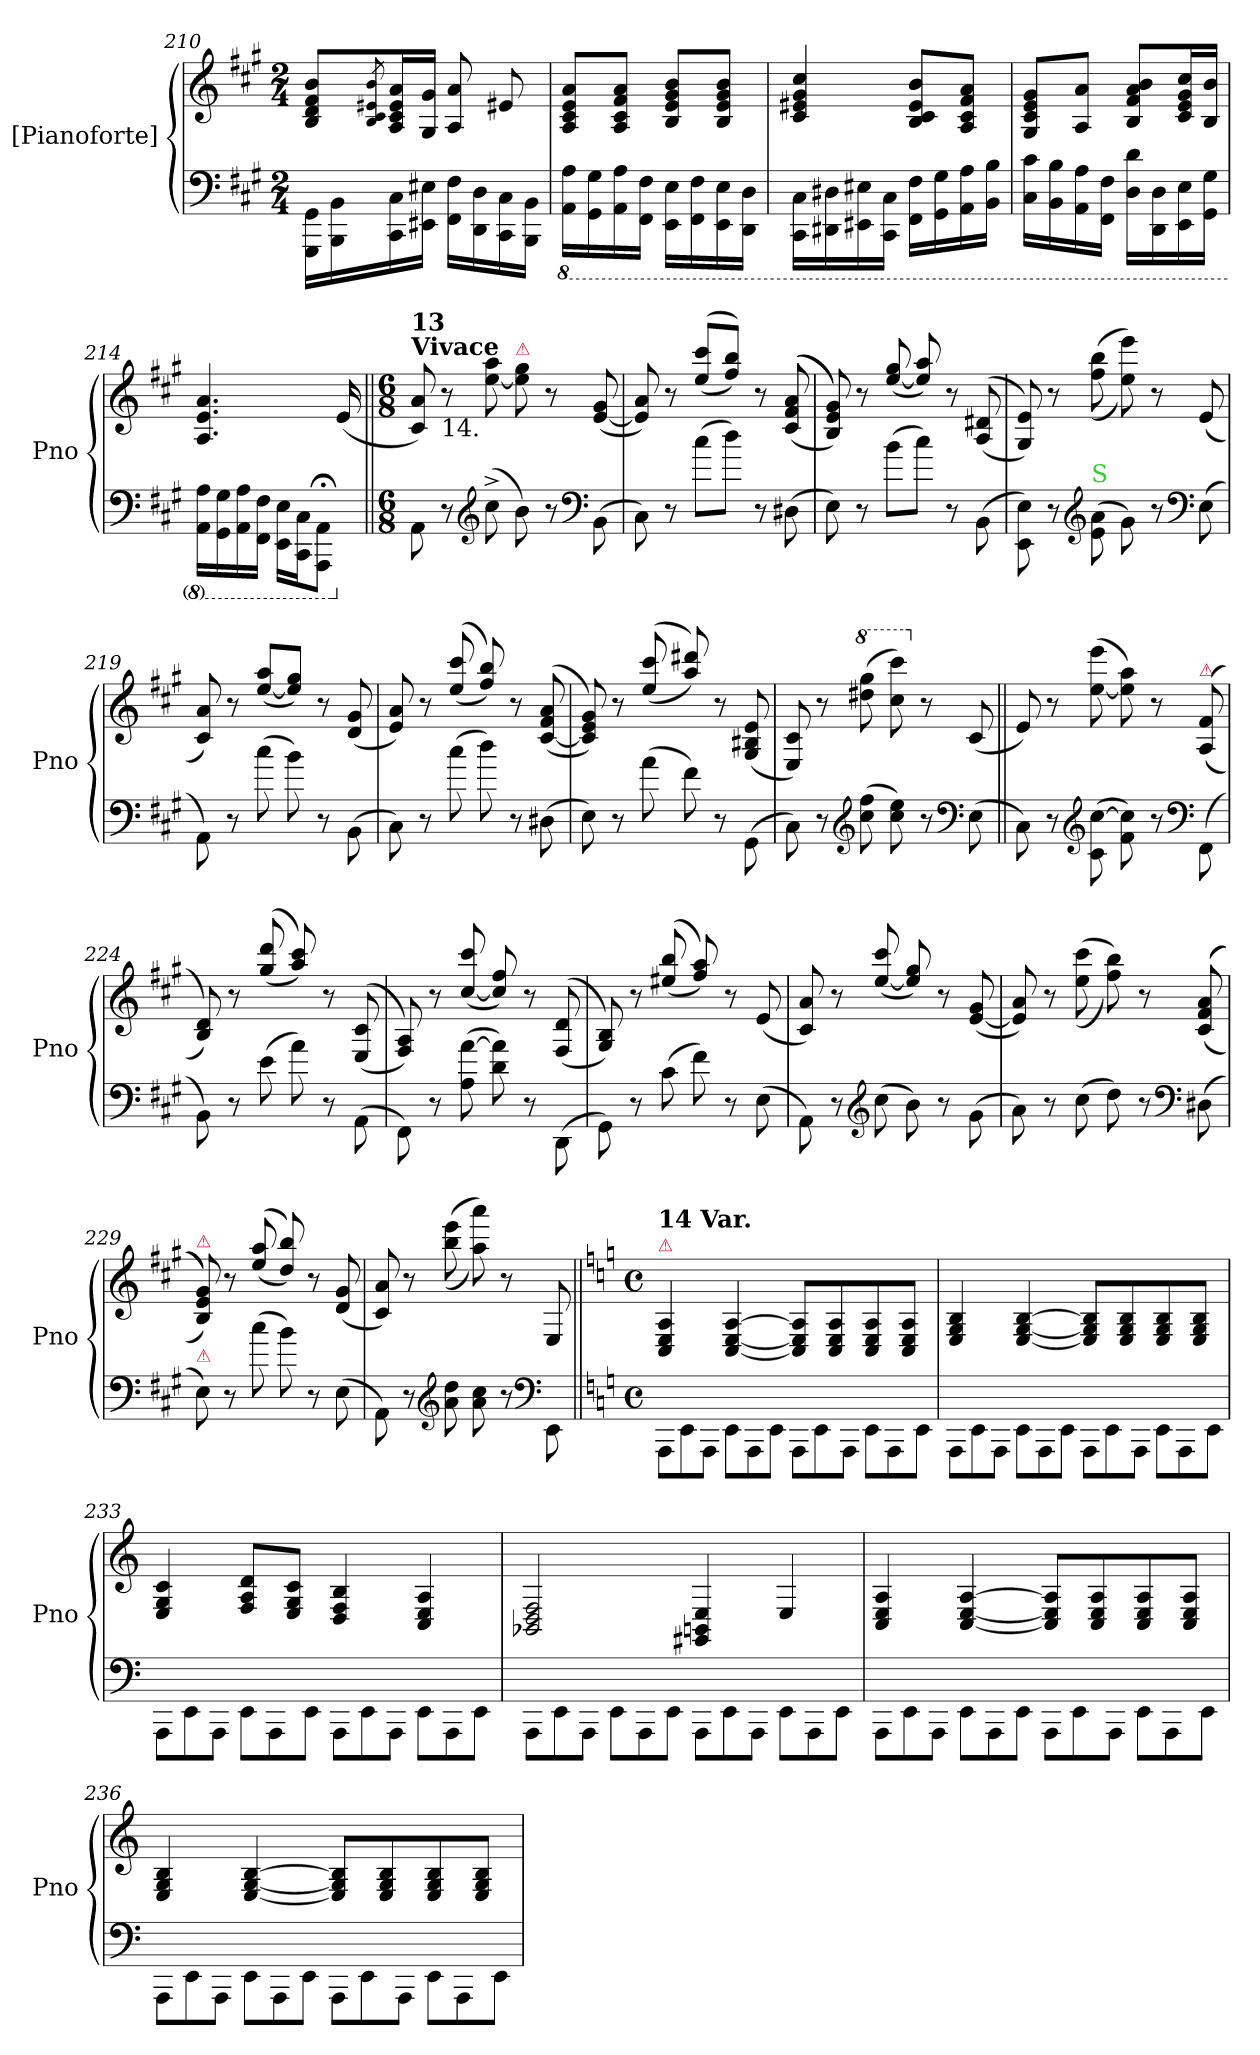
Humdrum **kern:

**kern	**kern	**dynam
*part2	*part1	*part1
*staff2	*staff1	*staff1
*I"[Pianoforte]	*I"[Pianoforte]	*
*I'Pno	*I'Pno	*
*clefF4	*clefG2	*
*k[f#c#g#]	*k[f#c#g#]	*
*M2/4	*M2/4	*
=210	=210	=210
16GGG#\ 16GG#\LL	8B/ 8d/ 8f#/ 8b/L	.
16BBB\ 16BB\	.	.
.	8qB/ 8qc#/ 8qe#X/ 8qb/	.
16CC#\ 16C#\	16A/ 16c#]/ 16e#]/ 16a/L	.
16EE#X\ 16E#X\JJ	16G#/ 16g#/JJ	.
16FF#\ 16F#\LL	8A/ 8a/	.
16DD\ 16D\	.	.
16CC#\ 16C#\	8e#X/	.
16BBB\ 16BB\JJ	.	.
=211	=211	=211
*8ba	*	*
16AAA\ 16AA\LL	8A/ 8c#/ 8e/ 8a/L	.
16GGG#\ 16GG#\	.	.
16AAA\ 16AA\	8A/ 8c#/ 8f#/ 8a/J	.
16FFF#\ 16FF#\JJ	.	.
16EEE\ 16EE\LL	8B/ 8e/ 8g#/ 8b/L	.
16FFF#\ 16FF#\	.	.
16EEE\ 16EE\	8B/ 8e/ 8g#/ 8b/J	.
16DDD\ 16DD\JJ	.	.
=212	=212	=212
16CCC#\ 16CC#\LL	4c#/ 4e#X/ 4g#/ 4cc#/	.
16DDD#X\ 16DD#X\	.	.
16EEE#X\ 16EE#X\	.	.
16CCC#\ 16CC#\JJ	.	.
16FFF#\ 16FF#\LL	8B/ 8c#/ 8e#/ 8b/L	.
16GGG#\ 16GG#\	.	.
16AAA\ 16AA\	8A/ 8c#/ 8f#/ 8a/J	.
16BBB\ 16BB\JJ	.	.
=213	=213	=213
16CC#\ 16C#\LL	8G#/ 8c#/ 8e/ 8g#/L	.
16BBB\ 16BB\	.	.
16AAA\ 16AA\	8A/ 8a/J	.
16FFF#\ 16FF#\JJ	.	.
16DD\ 16D\LL	8B/ 8f#/ 8a/ 8b/L	.
16DDD\ 16DD\	.	.
16EEE\ 16EE\	16c#/ 16e/ 16g#/ 16cc#/L	.
16GGG#\ 16GG#\JJ	16B/ 16b/JJ	.
=214	=214	=214
!	!LO:N:vis=4.	!
16AAA\ 16AA\LL	4..A/ 4..e/ 4..a/	.
16GGG#\ 16GG#\	.	.
16AAA\ 16AA\	.	.
16FFF#\ 16FF#\JJ	.	.
16EEE\ 16EE\LL	.	.
16CCC#\ 16CC#\J	.	.
8AAAA;<\ 8AAA;<\J	.	.
.	(16e/	.
=215||	=215||	=215||
*M6/8	*M6/8	*
*X8ba	*	*
!	!LO:TX:a:B:t=Vivace	!
!	!LO:TX:a:B:t=13	!
8AA\	8c#/ 8a/)	.
!	!LO:TX:b:t=14.	!
8r	8r	.
*clefG2	*	*
(8cc#^\	[8ee\ 8aa\	.
!	!LO:TX:a:color=crimson:t=⚠	!
8b\)	8ee]\ 8gg#\	.
8r	8r	.
*clefF4	*	*
(8BB\	(>[8e/ 8g#/	.
=216	=216	=216
8C#\)	8e]/ 8a/)	.
8r	8r	.
(>8cc#\L	(<(>8ee/ 8ccc#/L	.
8dd\J)	8ff#/ 8bb/J))	.
8r	8r	.
(8D#X\	(<(<(<8c#/ 8f#/ 8a/	.
=217	=217	=217
8E\)	8B/ 8e/ 8g#/)))	.
8r	8r	.
(>8b\L	(>[8ee/ 8gg#/	.
8cc#\J)	8ee]/ 8aa/)	.
8r	8r	.
(8BB\	(>(>8A/ 8d#X/	.
=218	=218	=218
8EE\ 8E\)	8G#/ 8e/))	.
8r	8r	.
*clefG2	*	*
!LO:TX:a:color=limegreen:t=S	!	!
(8e\ 8a\	(<(>8ff#\ 8bb\	.
8g#\)	8ee\ 8eee\))	.
8r	8r	.
*clefF4	*	*
(8E\	(>8e/	.
=219	=219	=219
8AA\)	8c#/ 8a/)	.
8r	8r	.
(>8cc#\	(>[8ee/ 8aa/L	.
8b\)	8ee]/ 8gg#/J)	.
8r	8r	.
(8BB\	(8d/ 8g#/	.
=220	=220	=220
8C#\)	8e/ 8a/)	.
8r	8r	.
(>8cc#\	(<(>8ee/ 8ccc#/	.
8dd\)	8ff#/ 8bb/))	.
8r	8r	.
(8D#X\	(>(>[8c#/ 8f#/ 8a/	.
=221	=221	=221
8E\)	8c#]/ 8e/ 8g#/))	.
8r	8r	.
(>8a\	(<(>8ee/ 8ccc#/	.
8f#\)	8aa/ 8ddd#X/))	.
8r	8r	.
(>8GG#\	(<8G#/ 8B#X/ 8e/	.
=222	=222	=222
8C#\)	8E/ 8c#/)	.
8r	8r	.
*clefG2	*	*
*	*8va	*
(8cc#\ 8ff#\	(8ddd#X\ 8ggg#\	.
8cc#\ 8ee\)	8ccc#\ 8cccc#\)	.
*	*X8va	*
8r	8r	.
*clefF4	*	*
(8E\	(8c#/	.
=223||	=223||	=223||
8C#\)	8e/)	.
8r	8r	.
*clefG2	*	*
(>8c#\ [8cc#\	([8ee\ 8eee\	.
8f#\ 8cc#]\)	8ee]\ 8aa\)	.
8r	8r	.
*clefF4	*	*
!	!LO:TX:a:color=crimson:t=⚠	!
(>8FF#\	(>(>8A/ 8f#/	.
=224	=224	=224
8BB\)	8B/ 8d/))	.
8r	8r	.
(>8e\	(<(>8gg#/ 8ddd/	.
8a\)	8aa/ 8ccc#/))	.
8r	8r	.
(>8AA\	(<(>8E/ 8c#/	.
=225	=225	=225
8FF#\)	8F#/ 8A/))	.
8r	8r	.
(>8A\ [8a\	(>[8cc#/ 8ccc#/	.
8d\ 8a]\)	8cc#]/ 8ff#/)	.
8r	8r	.
(<8DD\	(<(>8F#/ 8d/	.
=226	=226	=226
8GG#\)	8G#/ 8B/))	.
8r	8r	.
(>8c#\	(<(>8ee#X/ 8bb/	.
8f#\)	8ff#/ 8aa/))	.
8r	8r	.
(8E\	(8e/	.
=227	=227	=227
8AA\)	8c#/ 8a/)	.
8r	8r	.
*clefG2	*	*
(8cc#\	(>[8ee/ 8ccc#/	.
8b\)	8ee]/ 8gg#/)	.
8r	8r	.
(8g#\	(>[8e/ 8g#/	.
=228	=228	=228
8a\)	8e]/ 8a/)	.
8r	8r	.
(8cc#\	(<(>8ee\ 8ccc#\	.
8dd\)	8ff#\ 8bb\))	.
8r	8r	.
*clefF4	*	*
(8D#X\	(<(>(>8c#/ 8f#/ 8a/	.
=229	=229	=229
!	!LO:TX:a:color=crimson:t=⚠	!
!LO:TX:a:color=crimson:t=⚠	!	!
8E\)	8B/ 8e/ 8g#/)))	.
8r	8r	.
(8cc#\	(<(>8ee/ 8aa/	.
8b\)	8dd/ 8bb/))	.
8r	8r	.
(8E\	(8d/ 8g#/	.
=230	=230	=230
8AA\)	8c#/ 8a/)	.
8r	8r	.
*clefG2	*	*
8a\ 8dd\	(<(>8bb\ 8eee\	.
8a\ 8cc#\	8aa\ 8aaa\))	.
8r	8r	.
*clefF4	*	*
8EE\	8E/	.
=231||	=231||	=231||
*k[]	*k[]	*
*M4/4	*M4/4	*
*met(c)	*met(c)	*
*Xtuplet	*	*
!	!LO:TX:a:color=crimson:t=⚠	!
!	!LO:TX:a:B:t=14 Var.	!
!	!	!LO:DY:b
12AAA\L	4C/ 4E/ 4A/	piano
12EE\	.	.
12AAA\J	.	.
12EE\L	[4C/ [4E/ [4A/	.
12AAA\	.	.
12EE\J	.	.
12AAA\L	8C]/ 8E]/ 8A]/L	.
12EE\	.	.
.	8C/ 8E/ 8A/	.
12AAA\J	.	.
12EE\L	8C/ 8E/ 8A/	.
12AAA\	.	.
.	8C/ 8E/ 8A/J	.
12EE\J	.	.
=232	=232	=232
12AAA\L	4E/ 4G/ 4B/	.
12EE\	.	.
12AAA\J	.	.
12EE\L	[4E/ [4G/ [4B/	.
12AAA\	.	.
12EE\J	.	.
12AAA\L	8E]/ 8G]/ 8B]/L	.
12EE\	.	.
.	8E/ 8G/ 8B/	.
12AAA\J	.	.
12EE\L	8E/ 8G/ 8B/	.
12AAA\	.	.
.	8E/ 8G/ 8B/J	.
12EE\J	.	.
=233	=233	=233
12AAA\L	4E/ 4G/ 4c/	.
12EE\	.	.
12AAA\J	.	.
12EE\L	8F/ 8A/ 8d/L	.
12AAA\	.	.
.	8E/ 8G/ 8c/J	.
12EE\J	.	.
12AAA\L	4D/ 4F/ 4B/	.
12EE\	.	.
12AAA\J	.	.
12EE\L	4C/ 4E/ 4A/	.
12AAA\	.	.
12EE\J	.	.
=234	=234	=234
12AAA\L	2BB-X/ 2D/ 2F/	.
12EE\	.	.
12AAA\J	.	.
12EE\L	.	.
12AAA\	.	.
12EE\J	.	.
12AAA\L	4GG#X/ 4BBn/ 4E/	.
12EE\	.	.
12AAA\J	.	.
12EE\L	4E/	.
12AAA\	.	.
12EE\J	.	.
=235	=235	=235
12AAA\L	4C/ 4E/ 4A/	.
12EE\	.	.
12AAA\J	.	.
12EE\L	[4C/ [4E/ [4A/	.
12AAA\	.	.
12EE\J	.	.
12AAA\L	8C]/ 8E]/ 8A]/L	.
12EE\	.	.
.	8C/ 8E/ 8A/	.
12AAA\J	.	.
12EE\L	8C/ 8E/ 8A/	.
12AAA\	.	.
.	8C/ 8E/ 8A/J	.
12EE\J	.	.
=236	=236	=236
12AAA\L	4E/ 4G/ 4B/	.
12EE\	.	.
12AAA\J	.	.
12EE\L	[4E/ [4G/ [4B/	.
12AAA\	.	.
12EE\J	.	.
12AAA\L	8E]/ 8G]/ 8B]/L	.
12EE\	.	.
.	8E/ 8G/ 8B/	.
12AAA\J	.	.
12EE\L	8E/ 8G/ 8B/	.
12AAA\	.	.
.	8E/ 8G/ 8B/J	.
12EE\J	.	.
=	=	=
*-	*-	*-
